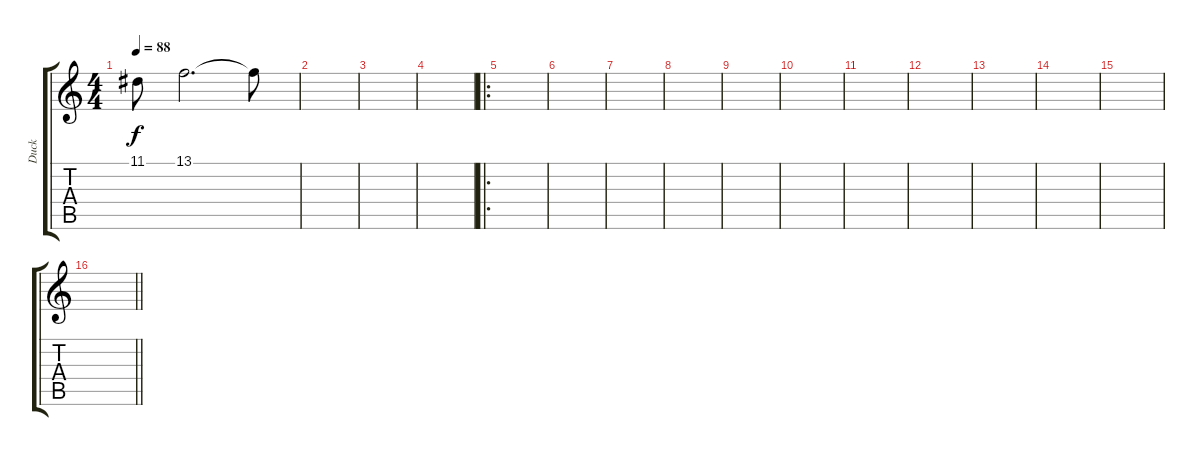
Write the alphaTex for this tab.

\track ("Duck" "Duck") {solo instrument acousticgrandpiano}
\staff {score tabs}
\tuning (E4 B3 G3 D3 A2 E2) {hide}
\ts (4 4)
\tempo 88
\clef g2
\ks c
11.1.8{dy f} 13.1.2{d} 13.1{t}.8 |
|
|
|
\ro
|
|
|
|
|
|
|
|
|
|
|
\barLineRight lightlight
